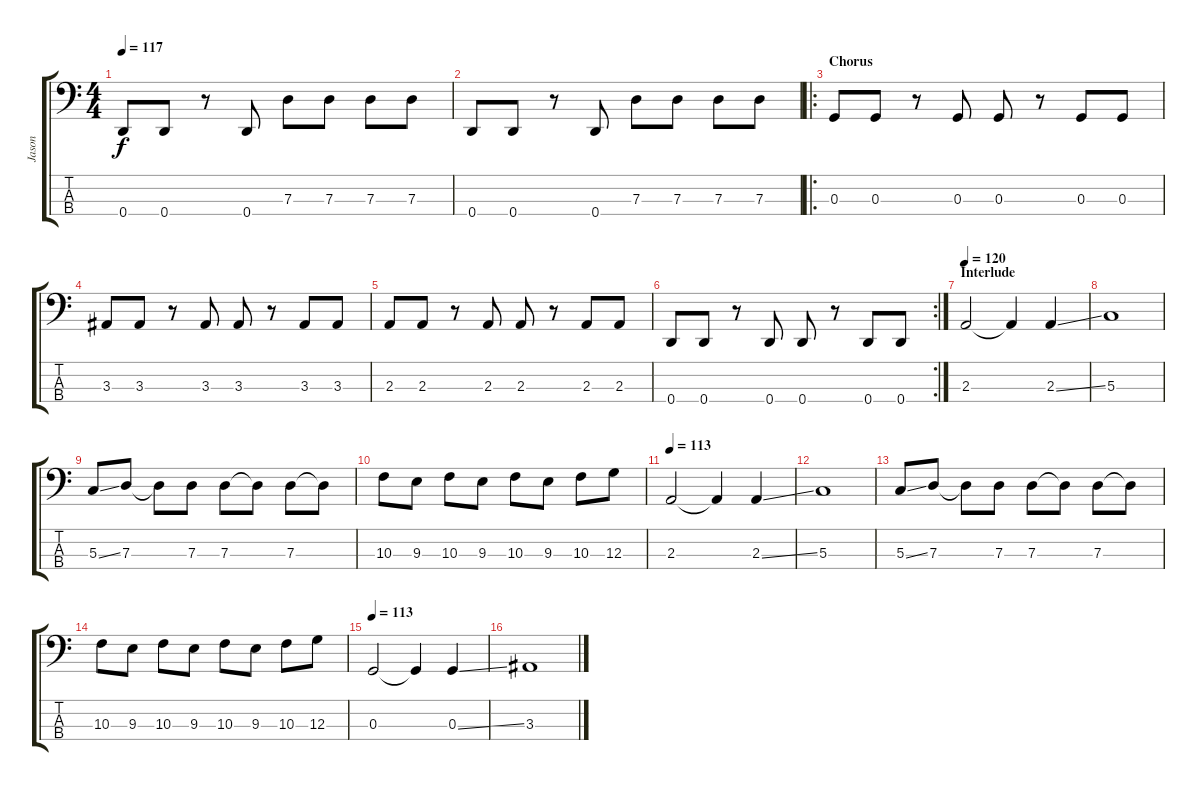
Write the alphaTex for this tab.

\track ("Jason" "Jason") {instrument electricbassfinger}
\staff {score tabs}
\tuning (F2 C2 G1 D1) {hide}
\ts (4 4)
\tempo 117
\clef f4
\ks c
0.4.8{dy f} 0.4.8 r.8 0.4.8 7.3.8 7.3.8 7.3.8 7.3.8 |
0.4.8 0.4.8 r.8 0.4.8 7.3.8 7.3.8 7.3.8 7.3.8 |
\ro
\section ("" "Chorus")
0.3.8 0.3.8 r.8 0.3.8 0.3.8 r.8 0.3.8 0.3.8 |
3.3.8 3.3.8 r.8 3.3.8 3.3.8 r.8 3.3.8 3.3.8 |
2.3.8 2.3.8 r.8 2.3.8 2.3.8 r.8 2.3.8 2.3.8 |
\rc 2
0.4.8 0.4.8 r.8 0.4.8 0.4.8 r.8 0.4.8 0.4.8 |
\section ("" "Interlude")
\tempo 120
2.3.2 2.3{t}.4 2.3{ss}.4 |
5.3.1 |
5.3{ss}.8 7.3.8 7.3{t}.8 7.3.8 7.3.8 7.3{t}.8 7.3.8 7.3{t}.8 |
10.3.8 9.3.8 10.3.8 9.3.8 10.3.8 9.3.8 10.3.8 12.3.8 |
\tempo 113
2.3.2 2.3{t}.4 2.3{ss}.4 |
5.3.1 |
5.3{ss}.8 7.3.8 7.3{t}.8 7.3.8 7.3.8 7.3{t}.8 7.3.8 7.3{t}.8 |
10.3.8 9.3.8 10.3.8 9.3.8 10.3.8 9.3.8 10.3.8 12.3.8 |
\tempo 113
0.3.2 0.3{t}.4 0.3{ss}.4 |
3.3.1
